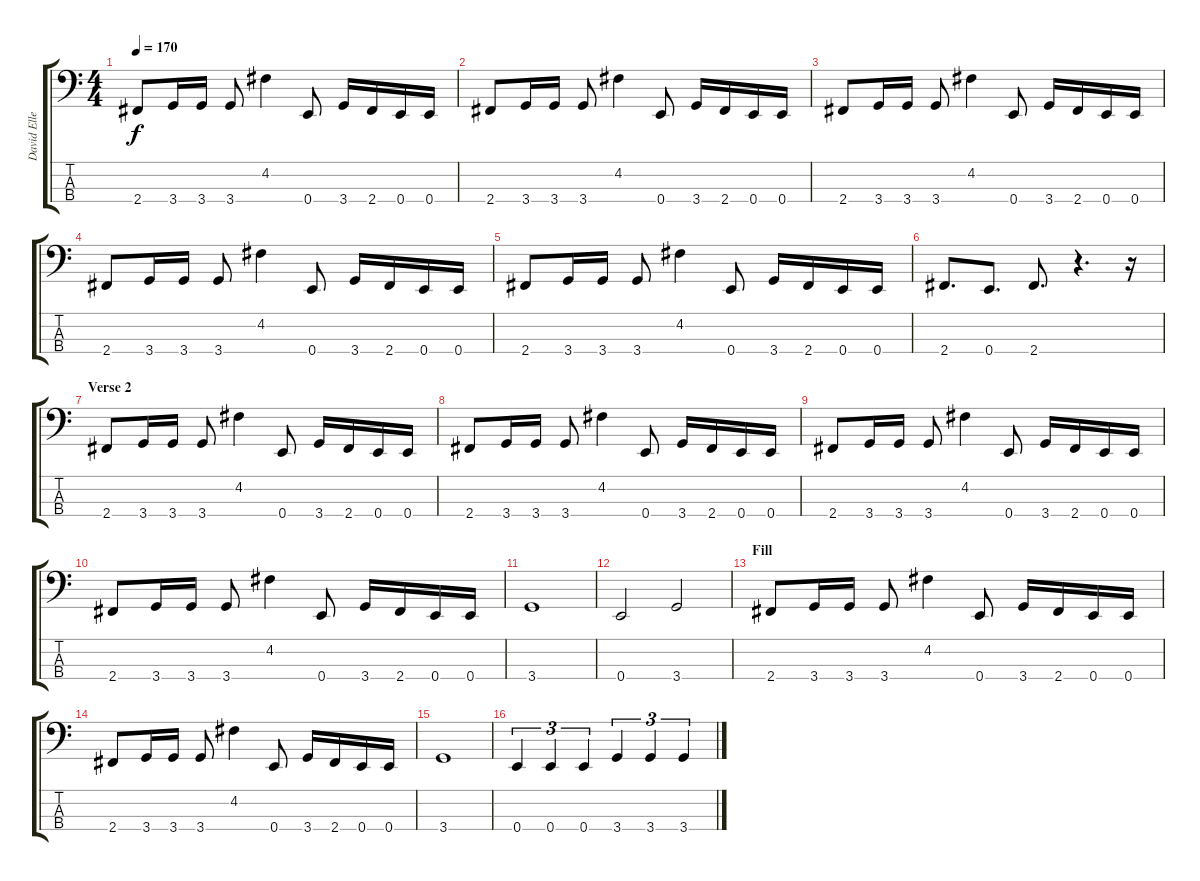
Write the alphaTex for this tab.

\track ("David Ellefson" "David Elle") {instrument electricbasspick}
\staff {score tabs}
\tuning (G2 D2 A1 E1) {hide}
\ts (4 4)
\tempo 170
\clef f4
\ks c
2.4.8{dy f} 3.4.16 3.4.16 3.4.8 4.2.4 0.4.8 3.4.16 2.4.16 0.4.16 0.4.16 |
2.4.8 3.4.16 3.4.16 3.4.8 4.2.4 0.4.8 3.4.16 2.4.16 0.4.16 0.4.16 |
2.4.8 3.4.16 3.4.16 3.4.8 4.2.4 0.4.8 3.4.16 2.4.16 0.4.16 0.4.16 |
2.4.8 3.4.16 3.4.16 3.4.8 4.2.4 0.4.8 3.4.16 2.4.16 0.4.16 0.4.16 |
2.4.8 3.4.16 3.4.16 3.4.8 4.2.4 0.4.8 3.4.16 2.4.16 0.4.16 0.4.16 |
2.4.8{d} 0.4.8{d} 2.4.8{d} r.4{d} r.16 |
\section ("" "Verse 2")
2.4.8 3.4.16 3.4.16 3.4.8 4.2.4 0.4.8 3.4.16 2.4.16 0.4.16 0.4.16 |
2.4.8 3.4.16 3.4.16 3.4.8 4.2.4 0.4.8 3.4.16 2.4.16 0.4.16 0.4.16 |
2.4.8 3.4.16 3.4.16 3.4.8 4.2.4 0.4.8 3.4.16 2.4.16 0.4.16 0.4.16 |
2.4.8 3.4.16 3.4.16 3.4.8 4.2.4 0.4.8 3.4.16 2.4.16 0.4.16 0.4.16 |
3.4.1 |
0.4.2 3.4.2 |
\section ("" "Fill")
2.4.8 3.4.16 3.4.16 3.4.8 4.2.4 0.4.8 3.4.16 2.4.16 0.4.16 0.4.16 |
2.4.8 3.4.16 3.4.16 3.4.8 4.2.4 0.4.8 3.4.16 2.4.16 0.4.16 0.4.16 |
3.4.1 |
0.4.4{tu (3 2)} 0.4.4{tu (3 2)} 0.4.4{tu (3 2)} 3.4.4{tu (3 2)} 3.4.4{tu (3 2)} 3.4.4{tu (3 2)}
